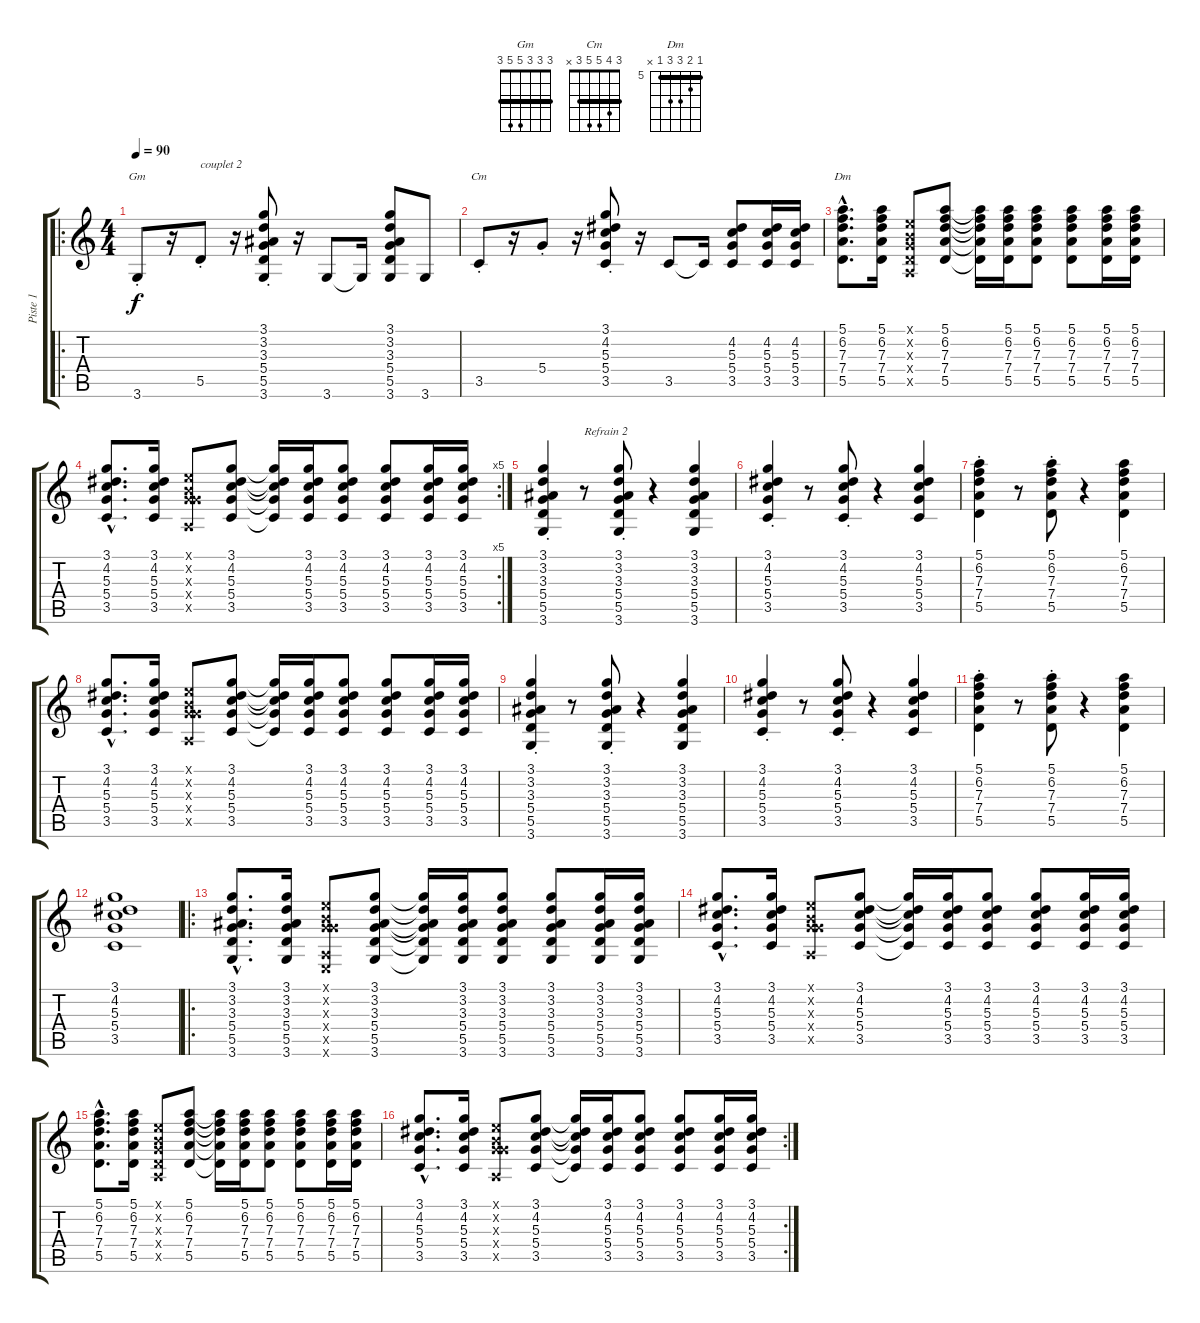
\track ("Piste 1" "Piste 1") {instrument acousticguitarsteel}
\staff {score tabs}
\tuning (E4 B3 G3 D3 A2 E2) {hide}
\chord ("Gm" 3 3 3 5 5 3) {barre 3}
\chord ("Cm" 3 4 5 5 3 x) {barre 3}
\chord ("Dm" 5 6 7 7 5 x) {firstfret 5 barre 5}
\ro
\ts (4 4)
\tempo 90
\clef g2
\ks c
3.6{st}.8{ch "Gm" dy f} r.16 5.5{st}.8{txt "couplet 2"} r.16 (3.1{st} 3.2{st} 3.3{st} 5.4{st} 5.5{st} 3.6{st}).8 r.16 3.6.8 3.6{t}.16 (3.1 3.2 3.3 5.4 5.5 3.6).8 3.6.8 |
3.5{st}.8{ch "Cm"} r.16 5.4{st}.8 r.16 (3.1{st} 4.2{st} 5.3{st} 5.4{st} 3.5{st}).8 r.16 3.5.8 3.5{t}.16 (4.2 5.3 5.4 3.5).8 (4.2 5.3 5.4 3.5).16 (4.2 5.3 5.4 3.5).16 |
(5.1{hac} 6.2{hac} 7.3{hac} 7.4{hac} 5.5{hac}).8{d ch "Dm"} (5.1 6.2 7.3 7.4 5.5).16 (0.1{x} 0.2{x} 0.3{x} 0.4{x} 0.5{x}).8 (5.1 6.2 7.3 7.4 5.5).8 (5.1{t} 6.2{t} 7.3{t} 7.4{t} 5.5{t}).16 (5.1 6.2 7.3 7.4 5.5).16 (5.1 6.2 7.3 7.4 5.5).8 (5.1 6.2 7.3 7.4 5.5).8 (5.1 6.2 7.3 7.4 5.5).16 (5.1 6.2 7.3 7.4 5.5).16 |
\rc 5
(3.1{hac} 4.2{hac} 5.3{hac} 5.4{hac} 3.5{hac}).8{d} (3.1 4.2 5.3 5.4 3.5).16 (0.1{x} 0.2{x} 0.3{x} 5.4{x} 0.5{x}).8 (3.1 4.2 5.3 5.4 3.5).8 (3.1{t} 4.2{t} 5.3{t} 5.4{t} 3.5{t}).16 (3.1 4.2 5.3 5.4 3.5).16 (3.1 4.2 5.3 5.4 3.5).8 (3.1 4.2 5.3 5.4 3.5).8 (3.1 4.2 5.3 5.4 3.5).16 (3.1 4.2 5.3 5.4 3.5).16 |
(3.1{st} 3.2{st} 3.3{st} 5.4{st} 5.5{st} 3.6{st}).4 r.8{txt "Refrain 2"} (3.1{st} 3.2{st} 3.3{st} 5.4{st} 5.5{st} 3.6{st}).8 r.4 (3.1 3.2 3.3 5.4 5.5 3.6).4 |
(3.1{st} 4.2{st} 5.3{st} 5.4{st} 3.5{st}).4 r.8 (3.1{st} 4.2{st} 5.3{st} 5.4{st} 3.5{st}).8 r.4 (3.1 4.2 5.3 5.4 3.5).4 |
(5.1{st} 6.2{st} 7.3{st} 7.4{st} 5.5{st}).4 r.8 (5.1{st} 6.2{st} 7.3{st} 7.4{st} 5.5{st}).8 r.4 (5.1 6.2 7.3 7.4 5.5).4 |
(3.1{hac} 4.2{hac} 5.3{hac} 5.4{hac} 3.5{hac}).8{d} (3.1 4.2 5.3 5.4 3.5).16 (0.1{x} 0.2{x} 0.3{x} 5.4{x} 0.5{x}).8 (3.1 4.2 5.3 5.4 3.5).8 (3.1{t} 4.2{t} 5.3{t} 5.4{t} 3.5{t}).16 (3.1 4.2 5.3 5.4 3.5).16 (3.1 4.2 5.3 5.4 3.5).8 (3.1 4.2 5.3 5.4 3.5).8 (3.1 4.2 5.3 5.4 3.5).16 (3.1 4.2 5.3 5.4 3.5).16 |
(3.1{st} 3.2{st} 3.3{st} 5.4{st} 5.5{st} 3.6{st}).4 r.8 (3.1{st} 3.2{st} 3.3{st} 5.4{st} 5.5{st} 3.6{st}).8 r.4 (3.1 3.2 3.3 5.4 5.5 3.6).4 |
(3.1{st} 4.2{st} 5.3{st} 5.4{st} 3.5{st}).4 r.8 (3.1{st} 4.2{st} 5.3{st} 5.4{st} 3.5{st}).8 r.4 (3.1 4.2 5.3 5.4 3.5).4 |
(5.1{st} 6.2{st} 7.3{st} 7.4{st} 5.5{st}).4 r.8 (5.1{st} 6.2{st} 7.3{st} 7.4{st} 5.5{st}).8 r.4 (5.1 6.2 7.3 7.4 5.5).4 |
(3.1 4.2 5.3 5.4 3.5).1 |
\ro
(3.1{hac} 3.2{hac} 3.3{hac} 5.4{hac} 5.5{hac} 3.6{hac}).8{d} (3.1 3.2 3.3 5.4 5.5 3.6).16 (0.1{x} 0.2{x} 0.3{x} 5.4{x} 0.5{x} 0.6{x}).8 (3.1 3.2 3.3 5.4 5.5 3.6).8 (3.1{t} 3.2{t} 3.3{t} 5.4{t} 5.5{t} 3.6{t}).16 (3.1 3.2 3.3 5.4 5.5 3.6).16 (3.1 3.2 3.3 5.4 5.5 3.6).8 (3.1 3.2 3.3 5.4 5.5 3.6).8 (3.1 3.2 3.3 5.4 5.5 3.6).16 (3.1 3.2 3.3 5.4 5.5 3.6).16 |
(3.1{hac} 4.2{hac} 5.3{hac} 5.4{hac} 3.5{hac}).8{d} (3.1 4.2 5.3 5.4 3.5).16 (0.1{x} 0.2{x} 0.3{x} 5.4{x} 0.5{x}).8 (3.1 4.2 5.3 5.4 3.5).8 (3.1{t} 4.2{t} 5.3{t} 5.4{t} 3.5{t}).16 (3.1 4.2 5.3 5.4 3.5).16 (3.1 4.2 5.3 5.4 3.5).8 (3.1 4.2 5.3 5.4 3.5).8 (3.1 4.2 5.3 5.4 3.5).16 (3.1 4.2 5.3 5.4 3.5).16 |
(5.1{hac} 6.2{hac} 7.3{hac} 7.4{hac} 5.5{hac}).8{d} (5.1 6.2 7.3 7.4 5.5).16 (0.1{x} 0.2{x} 0.3{x} 0.4{x} 0.5{x}).8 (5.1 6.2 7.3 7.4 5.5).8 (5.1{t} 6.2{t} 7.3{t} 7.4{t} 5.5{t}).16 (5.1 6.2 7.3 7.4 5.5).16 (5.1 6.2 7.3 7.4 5.5).8 (5.1 6.2 7.3 7.4 5.5).8 (5.1 6.2 7.3 7.4 5.5).16 (5.1 6.2 7.3 7.4 5.5).16 |
\rc 2
(3.1{hac} 4.2{hac} 5.3{hac} 5.4{hac} 3.5{hac}).8{d} (3.1 4.2 5.3 5.4 3.5).16 (0.1{x} 0.2{x} 0.3{x} 5.4{x} 0.5{x}).8 (3.1 4.2 5.3 5.4 3.5).8 (3.1{t} 4.2{t} 5.3{t} 5.4{t} 3.5{t}).16 (3.1 4.2 5.3 5.4 3.5).16 (3.1 4.2 5.3 5.4 3.5).8 (3.1 4.2 5.3 5.4 3.5).8 (3.1 4.2 5.3 5.4 3.5).16 (3.1 4.2 5.3 5.4 3.5).16
